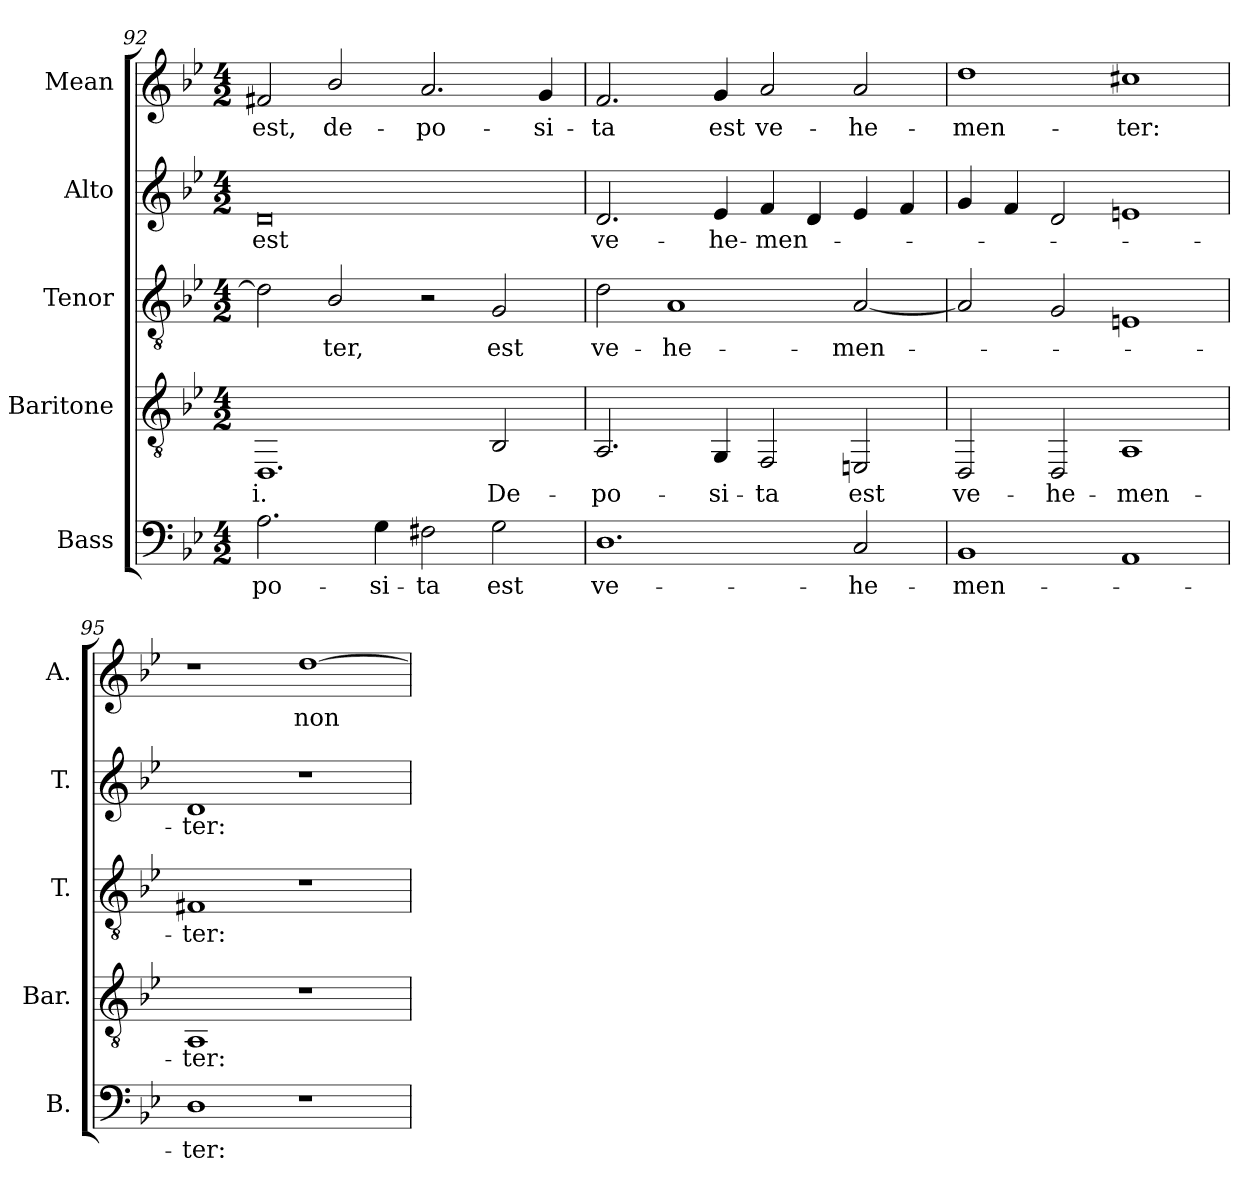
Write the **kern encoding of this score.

**kern	**text	**kern	**text	**kern	**text	**kern	**text	**kern	**text
*part5	*part5	*part4	*part4	*part3	*part3	*part2	*part2	*part1	*part1
*staff5	*staff5	*staff4	*staff4	*staff3	*staff3	*staff2	*staff2	*staff1	*staff1
*I"Bass	*	*I"Baritone	*	*I"Tenor	*	*I"Alto	*	*I"Mean	*
*I'B.	*	*I'Bar.	*	*I'T.	*	*I'T.	*	*I'A.	*
!!LO:PB:g=z
*clefF4	*	*clefGv2	*	*clefGv2	*	*clefG2	*	*clefG2	*
*	*	*	*	*ITrd7c12	*	*	*	*	*
*k[b-e-]	*	*k[b-e-]	*	*k[b-e-]	*	*k[b-e-]	*	*k[b-e-]	*
*B-:	*	*B-:	*	*B-:	*	*B-:	*	*B-:	*
*M4/2	*	*M4/2	*	*M4/2	*	*M4/2	*	*M4/2	*
=92	=92	=92	=92	=92	=92	=92	=92	=92	=92
!	!LO:LY:b:color=#000000	!	!	!	!	!	!	!	!
!	!	!	!LO:LY:b:color=#000000	!	!	!	!	!	!
!	!	!	!	!	!	!	!LO:LY:b:color=#000000	!	!
!	!	!	!	!	!	!	!	!	!LO:LY:b:color=#000000
2.Ai\	-po-	1.DDi	-i.	2Di\]	.	0di	est	2f#Xi/	est,
!	!	!	!	!	!LO:LY:b:color=#000000	!	!	!	!
!	!	!	!	!	!	!	!	!	!LO:LY:b:color=#000000
.	.	.	.	2BB-i/	-ter,	.	.	2b-i/	de-
!	!LO:LY:b:color=#000000	!	!	!	!	!	!	!	!
4Gi\	-si-	.	.	.	.	.	.	.	.
!	!LO:LY:b:color=#000000	!	!	!	!	!	!	!	!
!	!	!	!	!	!	!	!	!	!LO:LY:b:color=#000000
2F#Xi\	-ta	.	.	2r	.	.	.	2.ai/	-po-
!	!LO:LY:b:color=#000000	!	!	!	!	!	!	!	!
!	!	!	!LO:LY:b:color=#000000	!	!	!	!	!	!
!	!	!	!	!	!LO:LY:b:color=#000000	!	!	!	!
2Gi\	est	2BB-i/	De-	2GGi/	est	.	.	.	.
!	!	!	!	!	!	!	!	!	!LO:LY:b:color=#000000
.	.	.	.	.	.	.	.	4gi/	-si-
=93	=93	=93	=93	=93	=93	=93	=93	=93	=93
!	!LO:LY:b:color=#000000	!	!	!	!	!	!	!	!
!	!	!	!LO:LY:b:color=#000000	!	!	!	!	!	!
!	!	!	!	!	!LO:LY:b:color=#000000	!	!	!	!
!	!	!	!	!	!	!	!LO:LY:b:color=#000000	!	!
!	!	!	!	!	!	!	!	!	!LO:LY:b:color=#000000
1.Di	ve-	2.AAi/	-po-	2Di\	ve-	2.di/	ve-	2.fi/	-ta
!	!	!	!	!	!LO:LY:b:color=#000000	!	!	!	!
.	.	.	.	1AAi	-he-	.	.	.	.
!	!	!	!LO:LY:b:color=#000000	!	!	!	!	!	!
!	!	!	!	!	!	!	!LO:LY:b:color=#000000	!	!
!	!	!	!	!	!	!	!	!	!LO:LY:b:color=#000000
.	.	4GGi/	-si-	.	.	4e-i/	-he-	4gi/	est
!	!	!	!LO:LY:b:color=#000000	!	!	!	!	!	!
!	!	!	!	!	!	!	!LO:LY:b:color=#000000	!	!
!	!	!	!	!	!	!	!	!	!LO:LY:b:color=#000000
.	.	2FFi/	-ta	.	.	4fi/	-men-	2ai/	ve-
.	.	.	.	.	.	4di/	.	.	.
!	!LO:LY:b:color=#000000	!	!	!	!	!	!	!	!
!	!	!	!LO:LY:b:color=#000000	!	!	!	!	!	!
!	!	!	!	!	!LO:LY:b:color=#000000	!	!	!	!
!	!	!	!	!	!	!	!	!	!LO:LY:b:color=#000000
2Ci/	-he-	2EEni/	est	[2AAi/	-men-	4e-i/	.	2ai/	-he-
.	.	.	.	.	.	4fi/	.	.	.
=94	=94	=94	=94	=94	=94	=94	=94	=94	=94
!	!LO:LY:b:color=#000000	!	!	!	!	!	!	!	!
!	!	!	!LO:LY:b:color=#000000	!	!	!	!	!	!
!	!	!	!	!	!	!	!	!	!LO:LY:b:color=#000000
1BB-i	-men-	2DDi/	ve-	2AAi/]	.	4gi/	.	1ddi	-men-
.	.	.	.	.	.	4fi/	.	.	.
!	!	!	!LO:LY:b:color=#000000	!	!	!	!	!	!
.	.	2DDi/	-he-	2GGi/	.	2di/	.	.	.
!	!	!	!LO:LY:b:color=#000000	!	!	!	!	!	!
!	!	!	!	!	!	!	!	!	!LO:LY:b:color=#000000
1AAi	.	1AAi	-men-	1EEni	.	1eni	.	1cc#Xi	-ter:
=95	=95	=95	=95	=95	=95	=95	=95	=95	=95
!	!LO:LY:b:color=#000000	!	!	!	!	!	!	!	!
!	!	!	!LO:LY:b:color=#000000	!	!	!	!	!	!
!	!	!	!	!	!LO:LY:b:color=#000000	!	!	!	!
!	!	!	!	!	!	!	!LO:LY:b:color=#000000	!	!
1Di	-ter:	1AAi	-ter:	1FF#Xi	-ter:	1di	-ter:	1r	.
!	!	!	!	!	!	!	!	!	!LO:LY:b:color=#000000
1r	.	1r	.	1r	.	1r	.	[1ddi	non
=	=	=	=	=	=	=	=	=	=
*-	*-	*-	*-	*-	*-	*-	*-	*-	*-
